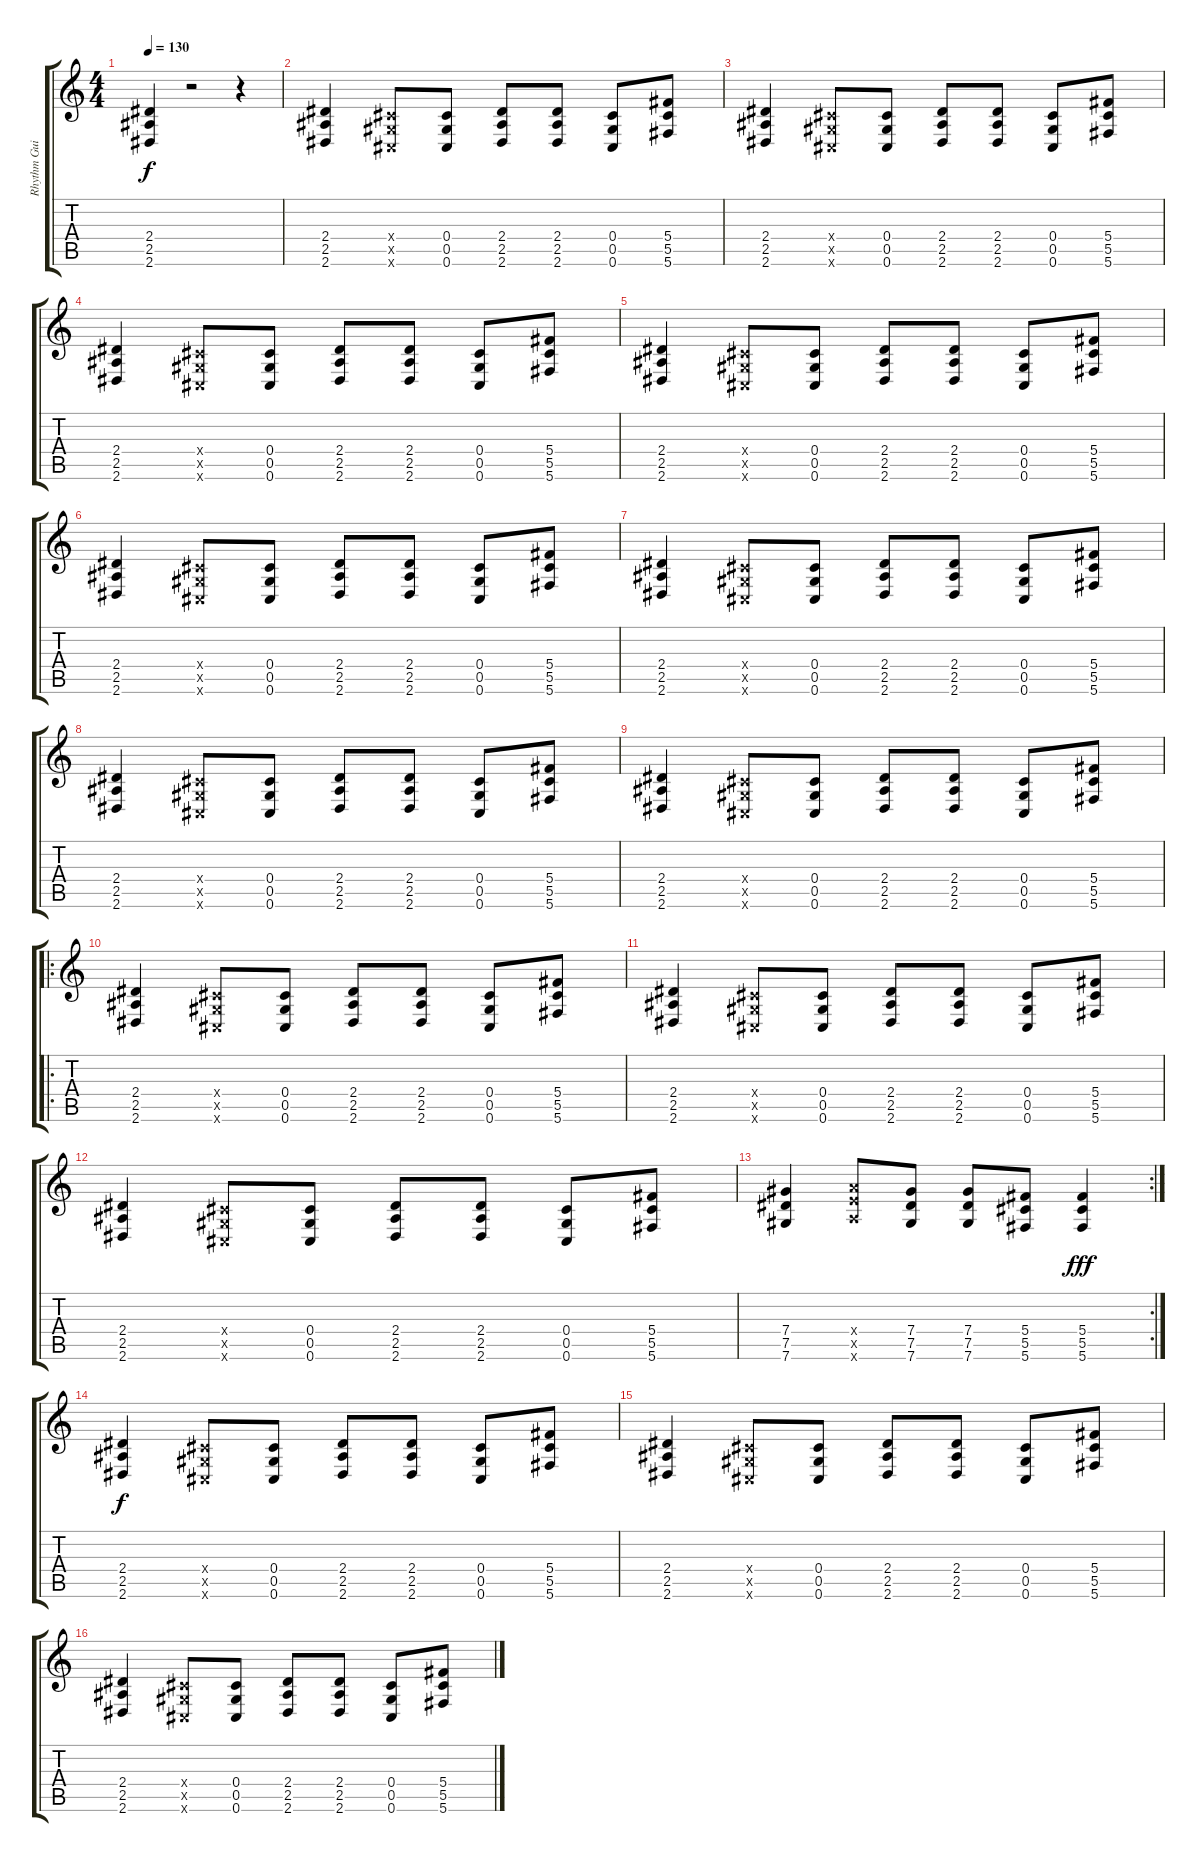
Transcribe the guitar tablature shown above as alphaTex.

\track ("Rhythm Guitar" "Rhythm Gui") {instrument distortionguitar}
\staff {score tabs}
\tuning (Eb4 Bb3 Gb3 Db3 Ab2 Db2) {hide}
\ts (4 4)
\tempo 130
\clef g2
\ks c
(2.4 2.5 2.6).4{dy f} r.2 r.4 |
(2.4 2.5 2.6).4{instrument distortionguitar} (0.4{x} 0.5{x} 0.6{x}).8 (0.4 0.5 0.6).8 (2.4 2.5 2.6).8 (2.4 2.5 2.6).8 (0.4 0.5 0.6).8 (5.4 5.5 5.6).8 |
(2.4 2.5 2.6).4 (0.4{x} 0.5{x} 0.6{x}).8 (0.4 0.5 0.6).8 (2.4 2.5 2.6).8 (2.4 2.5 2.6).8 (0.4 0.5 0.6).8 (5.4 5.5 5.6).8 |
(2.4 2.5 2.6).4 (0.4{x} 0.5{x} 0.6{x}).8 (0.4 0.5 0.6).8 (2.4 2.5 2.6).8 (2.4 2.5 2.6).8 (0.4 0.5 0.6).8 (5.4 5.5 5.6).8 |
(2.4 2.5 2.6).4 (0.4{x} 0.5{x} 0.6{x}).8 (0.4 0.5 0.6).8 (2.4 2.5 2.6).8 (2.4 2.5 2.6).8 (0.4 0.5 0.6).8 (5.4 5.5 5.6).8 |
(2.4 2.5 2.6).4 (0.4{x} 0.5{x} 0.6{x}).8 (0.4 0.5 0.6).8 (2.4 2.5 2.6).8 (2.4 2.5 2.6).8 (0.4 0.5 0.6).8 (5.4 5.5 5.6).8 |
(2.4 2.5 2.6).4 (0.4{x} 0.5{x} 0.6{x}).8 (0.4 0.5 0.6).8 (2.4 2.5 2.6).8 (2.4 2.5 2.6).8 (0.4 0.5 0.6).8 (5.4 5.5 5.6).8 |
(2.4 2.5 2.6).4 (0.4{x} 0.5{x} 0.6{x}).8 (0.4 0.5 0.6).8 (2.4 2.5 2.6).8 (2.4 2.5 2.6).8 (0.4 0.5 0.6).8 (5.4 5.5 5.6).8 |
(2.4 2.5 2.6).4 (0.4{x} 0.5{x} 0.6{x}).8 (0.4 0.5 0.6).8 (2.4 2.5 2.6).8 (2.4 2.5 2.6).8 (0.4 0.5 0.6).8 (5.4 5.5 5.6).8 |
\ro
(2.4 2.5 2.6).4 (0.4{x} 0.5{x} 0.6{x}).8 (0.4 0.5 0.6).8 (2.4 2.5 2.6).8 (2.4 2.5 2.6).8 (0.4 0.5 0.6).8 (5.4 5.5 5.6).8 |
(2.4 2.5 2.6).4 (0.4{x} 0.5{x} 0.6{x}).8 (0.4 0.5 0.6).8 (2.4 2.5 2.6).8 (2.4 2.5 2.6).8 (0.4 0.5 0.6).8 (5.4 5.5 5.6).8 |
(2.4 2.5 2.6).4 (0.4{x} 0.5{x} 0.6{x}).8 (0.4 0.5 0.6).8 (2.4 2.5 2.6).8 (2.4 2.5 2.6).8 (0.4 0.5 0.6).8 (5.4 5.5 5.6).8 |
\rc 2
(7.4 7.5 7.6).4 (8.4{x} 8.5{x} 8.6{x}).8 (7.4 7.5 7.6).8 (7.4 7.5 7.6).8 (5.4 5.5 5.6).8 (5.4 5.5 5.6).4{dy fff} |
(2.4 2.5 2.6).4{dy f} (0.4{x} 0.5{x} 0.6{x}).8 (0.4 0.5 0.6).8 (2.4 2.5 2.6).8 (2.4 2.5 2.6).8 (0.4 0.5 0.6).8 (5.4 5.5 5.6).8 |
(2.4 2.5 2.6).4 (0.4{x} 0.5{x} 0.6{x}).8 (0.4 0.5 0.6).8 (2.4 2.5 2.6).8 (2.4 2.5 2.6).8 (0.4 0.5 0.6).8 (5.4 5.5 5.6).8 |
(2.4 2.5 2.6).4 (0.4{x} 0.5{x} 0.6{x}).8 (0.4 0.5 0.6).8 (2.4 2.5 2.6).8 (2.4 2.5 2.6).8 (0.4 0.5 0.6).8 (5.4 5.5 5.6).8
